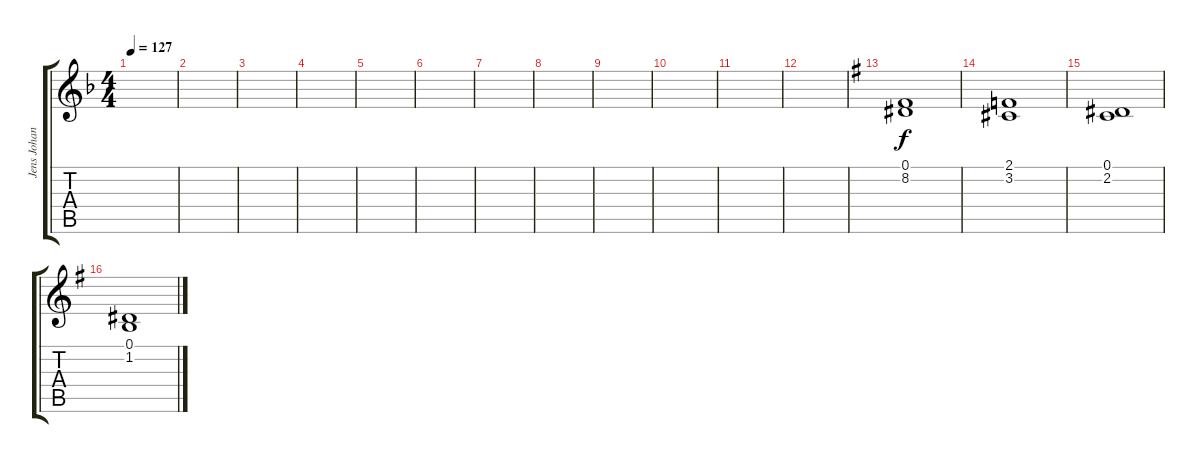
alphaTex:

\track ("Jens Johansson I" "Jens Johan") {instrument choiraahs}
\staff {score tabs}
\tuning (Eb4 Bb3 Gb3 Db3 Ab2 Eb2) {hide}
\ts (4 4)
\tempo 127
\clef g2
\ks f
|
|
|
|
|
|
|
|
|
|
|
|
\ks g
(0.1 8.2).1{volume 9 instrument choiraahs} |
(2.1 3.2).1 |
(0.1 2.2).1 |
(0.1 1.2).1
